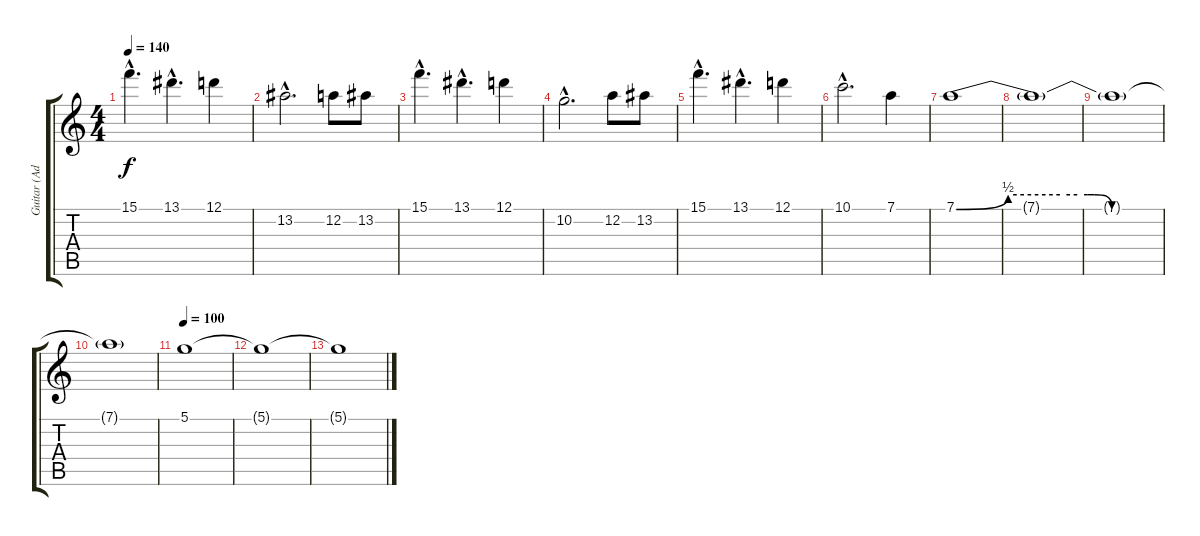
\track ("Guitar (Additional)" "Guitar (Ad") {instrument distortionguitar}
\staff {score tabs}
\tuning (D4 A3 F3 C3 G2 D2) {hide}
\ts (4 4)
\tempo 140
\clef g2
\ks c
15.1{hac}.4{d dy f} 13.1{hac}.4{d} 12.1.4 |
13.2{hac}.2{d} 12.2.8 13.2.8 |
15.1{hac}.4{d} 13.1{hac}.4{d} 12.1.4 |
10.2{hac}.2{d} 12.2.8 13.2.8 |
15.1{hac}.4{d} 13.1{hac}.4{d} 12.1.4 |
10.1{hac}.2{d} 7.1.4 |
7.1{be (custom 0 0 15 2 30 2 35 2 38 2 40 2 45 0 60 0)}.1 |
7.1{t}.1 |
7.1{t}.1 |
7.1{t}.1 |
\tempo 100
5.1.1 |
5.1{t}.1 |
5.1{t}.1
